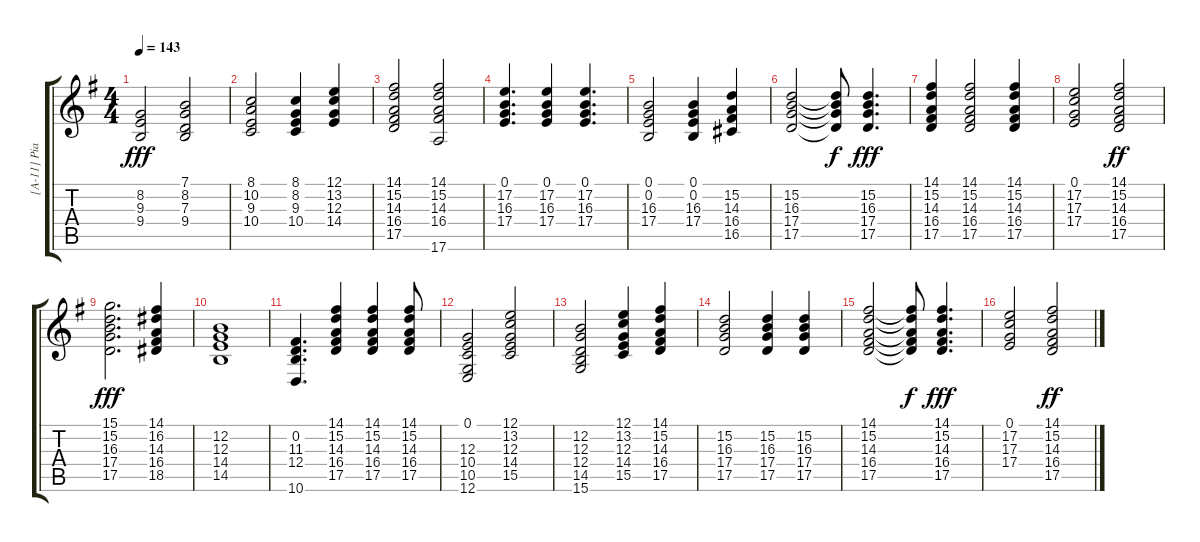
\track ("[A-11] Piano" "[A-11] Pia") {instrument electricgrandpiano}
\staff {score tabs}
\tuning (E4 B3 G3 D3 A2 E2) {hide}
\ts (4 4)
\tempo 143
\clef g2
\ks g
(8.2 9.3 9.4).2{dy fff} (7.1 8.2 7.3 9.4).2 |
(8.1 10.2 9.3 10.4).2 (8.1 8.2 9.3 10.4).4 (12.1 13.2 12.3 14.4).4 |
(14.1 15.2 14.3 16.4 17.5).2 (14.1 15.2 14.3 16.4 17.6).2 |
(0.1 17.2 16.3 17.4).4{d} (0.1 17.2 16.3 17.4).4 (0.1 17.2 16.3 17.4).4{d} |
(0.1 0.2 16.3 17.4).2 (0.1 0.2 16.3 17.4).4 (15.2 14.3 16.4 16.5).4 |
(15.2 16.3 17.4 17.5).2 (15.2{t} 16.3{t} 17.4{t} 17.5{t}).8{dy f} (15.2 16.3 17.4 17.5).4{d dy fff} |
(14.1 15.2 14.3 16.4 17.5).4 (14.1 15.2 14.3 16.4 17.5).2 (14.1 15.2 14.3 16.4 17.5).4 |
(0.1 17.2 17.3 17.4).2 (14.1 15.2 14.3 16.4 17.5).2{dy ff} |
(15.1 15.2 16.3 17.4 17.5).2{d dy fff} (14.1 16.2 14.3 16.4 18.5).4 |
(12.2 12.3 14.4 14.5).1 |
(0.2 11.3 12.4 10.6).4{d volume 14} (14.1 15.2 14.3 16.4 17.5).4 (14.1 15.2 14.3 16.4 17.5).4 (14.1 15.2 14.3 16.4 17.5).8 |
(0.1 12.3 10.4 10.5 12.6).2{volume 12} (12.1 13.2 12.3 14.4 15.5).2 |
(12.2 12.3 12.4 14.5 15.6).2 (12.1 13.2 12.3 14.4 15.5).4 (14.1 15.2 14.3 16.4 17.5).4 |
(15.2 16.3 17.4 17.5).2 (15.2 16.3 17.4 17.5).4 (15.2 16.3 17.4 17.5).4 |
(14.1 15.2 14.3 16.4 17.5).2 (14.1{t} 15.2{t} 14.3{t} 16.4{t} 17.5{t}).8{dy f} (14.1 15.2 14.3 16.4 17.5).4{d dy fff} |
(0.1 17.2 17.3 17.4).2 (14.1 15.2 14.3 16.4 17.5).2{dy ff}
